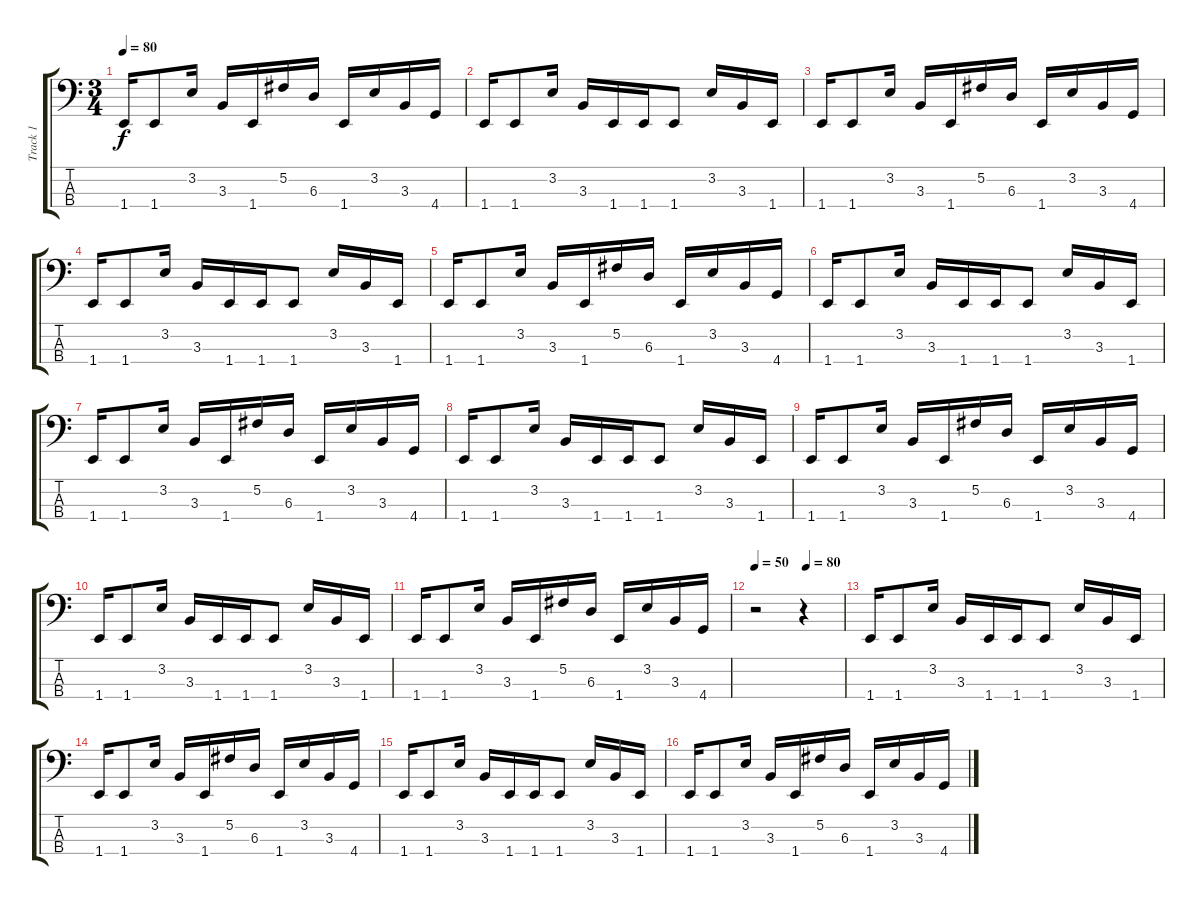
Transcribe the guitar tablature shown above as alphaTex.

\track ("Track 1" "Track 1") {instrument electricbassfinger}
\staff {score tabs}
\tuning (Gb2 Db2 Ab1 Eb1) {hide}
\ts (3 4)
\tempo 80
\clef f4
\ks c
1.4.16{dy f} 1.4.8 3.2.16 3.3.16 1.4.16 5.2.16 6.3.16 1.4.16 3.2.16 3.3.16 4.4.16 |
1.4.16 1.4.8 3.2.16 3.3.16 1.4.16 1.4.16 1.4.8 3.2.16 3.3.16 1.4.16 |
1.4.16 1.4.8 3.2.16 3.3.16 1.4.16 5.2.16 6.3.16 1.4.16 3.2.16 3.3.16 4.4.16 |
1.4.16 1.4.8 3.2.16 3.3.16 1.4.16 1.4.16 1.4.8 3.2.16 3.3.16 1.4.16 |
1.4.16 1.4.8 3.2.16 3.3.16 1.4.16 5.2.16 6.3.16 1.4.16 3.2.16 3.3.16 4.4.16 |
1.4.16 1.4.8 3.2.16 3.3.16 1.4.16 1.4.16 1.4.8 3.2.16 3.3.16 1.4.16 |
1.4.16 1.4.8 3.2.16 3.3.16 1.4.16 5.2.16 6.3.16 1.4.16 3.2.16 3.3.16 4.4.16 |
1.4.16 1.4.8 3.2.16 3.3.16 1.4.16 1.4.16 1.4.8 3.2.16 3.3.16 1.4.16 |
1.4.16 1.4.8 3.2.16 3.3.16 1.4.16 5.2.16 6.3.16 1.4.16 3.2.16 3.3.16 4.4.16 |
1.4.16 1.4.8 3.2.16 3.3.16 1.4.16 1.4.16 1.4.8 3.2.16 3.3.16 1.4.16 |
1.4.16 1.4.8 3.2.16 3.3.16 1.4.16 5.2.16 6.3.16 1.4.16 3.2.16 3.3.16 4.4.16 |
\tempo 50
\tempo (80 0.5833333333333334)
r.2 r.4 |
1.4.16 1.4.8 3.2.16 3.3.16 1.4.16 1.4.16 1.4.8 3.2.16 3.3.16 1.4.16 |
1.4.16 1.4.8 3.2.16 3.3.16 1.4.16 5.2.16 6.3.16 1.4.16 3.2.16 3.3.16 4.4.16 |
1.4.16 1.4.8 3.2.16 3.3.16 1.4.16 1.4.16 1.4.8 3.2.16 3.3.16 1.4.16 |
1.4.16 1.4.8 3.2.16 3.3.16 1.4.16 5.2.16 6.3.16 1.4.16 3.2.16 3.3.16 4.4.16
